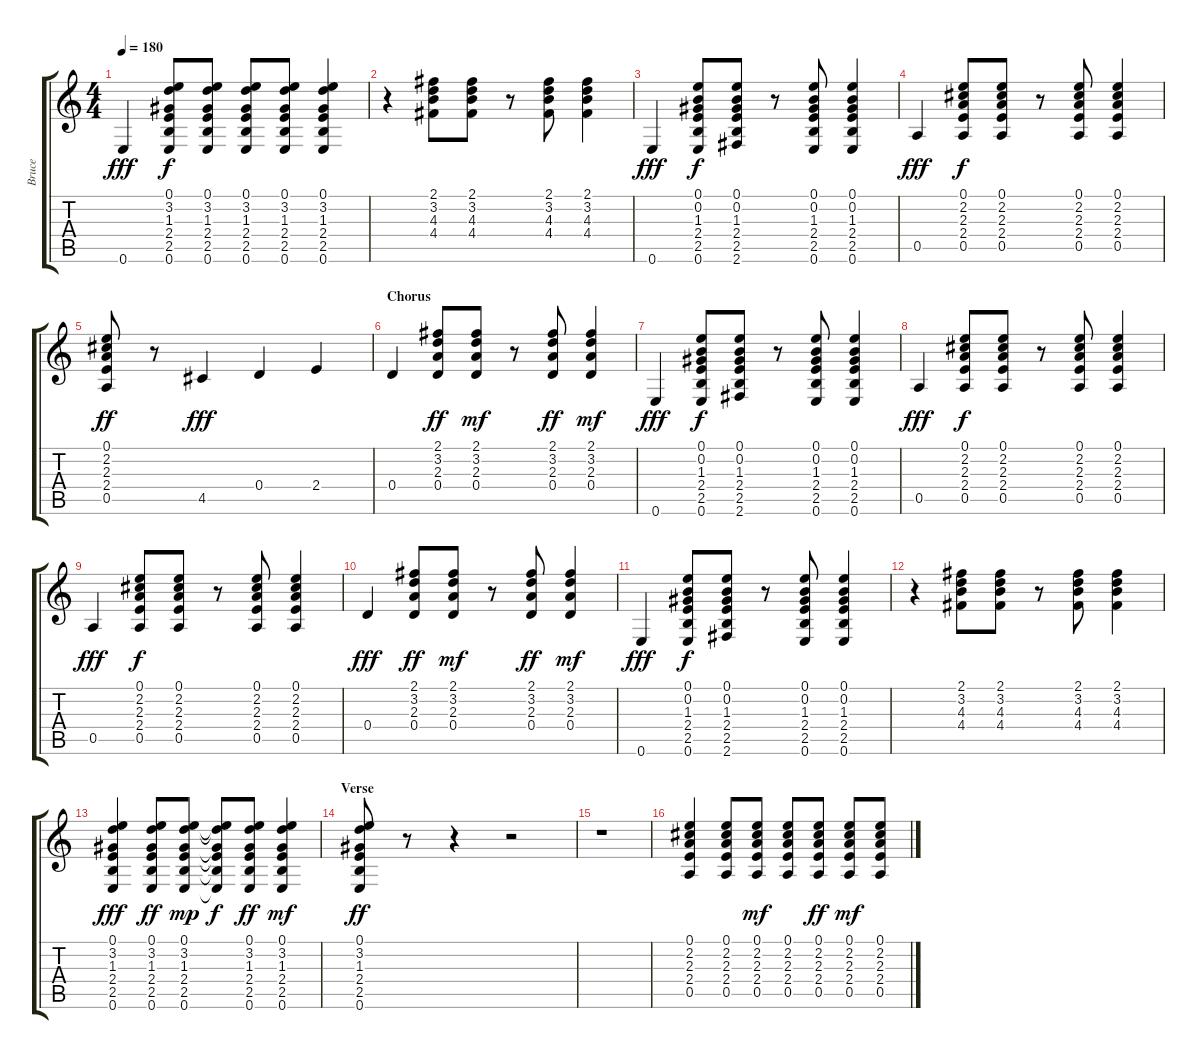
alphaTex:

\track ("Bruce" "Bruce") {instrument acousticguitarsteel}
\staff {score tabs}
\tuning (E4 B3 G3 D3 A2 E2) {hide}
\ts (4 4)
\tempo 180
\clef g2
\ks c
0.6.4{dy fff} (0.1 3.2 1.3 2.4 2.5 0.6).8{dy f} (0.1 3.2 1.3 2.4 2.5 0.6).8 (0.1 3.2 1.3 2.4 2.5 0.6).8 (0.1 3.2 1.3 2.4 2.5 0.6).8 (0.1 3.2 1.3 2.4 2.5 0.6).4 |
r.4 (2.1 3.2 4.3 4.4).8 (2.1 3.2 4.3 4.4).8 r.8 (2.1 3.2 4.3 4.4).8 (2.1 3.2 4.3 4.4).4 |
0.6.4{dy fff} (0.1 0.2 1.3 2.4 2.5 0.6).8{dy f} (0.1 0.2 1.3 2.4 2.5 2.6).8 r.8 (0.1 0.2 1.3 2.4 2.5 0.6).8 (0.1 0.2 1.3 2.4 2.5 0.6).4 |
0.5.4{dy fff} (0.1 2.2 2.3 2.4 0.5).8{dy f} (0.1 2.2 2.3 2.4 0.5).8 r.8 (0.1 2.2 2.3 2.4 0.5).8 (0.1 2.2 2.3 2.4 0.5).4 |
(0.1 2.2 2.3 2.4 0.5).8{dy ff} r.8 4.5.4{dy fff} 0.4.4 2.4.4 |
\section ("" "Chorus")
0.4.4 (2.1 3.2 2.3 0.4).8{dy ff} (2.1 3.2 2.3 0.4).8{dy mf} r.8 (2.1 3.2 2.3 0.4).8{dy ff} (2.1 3.2 2.3 0.4).4{dy mf} |
0.6.4{dy fff} (0.1 0.2 1.3 2.4 2.5 0.6).8{dy f} (0.1 0.2 1.3 2.4 2.5 2.6).8 r.8 (0.1 0.2 1.3 2.4 2.5 0.6).8 (0.1 0.2 1.3 2.4 2.5 0.6).4 |
0.5.4{dy fff} (0.1 2.2 2.3 2.4 0.5).8{dy f} (0.1 2.2 2.3 2.4 0.5).8 r.8 (0.1 2.2 2.3 2.4 0.5).8 (0.1 2.2 2.3 2.4 0.5).4 |
0.5.4{dy fff} (0.1 2.2 2.3 2.4 0.5).8{dy f} (0.1 2.2 2.3 2.4 0.5).8 r.8 (0.1 2.2 2.3 2.4 0.5).8 (0.1 2.2 2.3 2.4 0.5).4 |
0.4.4{dy fff} (2.1 3.2 2.3 0.4).8{dy ff} (2.1 3.2 2.3 0.4).8{dy mf} r.8 (2.1 3.2 2.3 0.4).8{dy ff} (2.1 3.2 2.3 0.4).4{dy mf} |
0.6.4{dy fff} (0.1 0.2 1.3 2.4 2.5 0.6).8{dy f} (0.1 0.2 1.3 2.4 2.5 2.6).8 r.8 (0.1 0.2 1.3 2.4 2.5 0.6).8 (0.1 0.2 1.3 2.4 2.5 0.6).4 |
r.4 (2.1 3.2 4.3 4.4).8 (2.1 3.2 4.3 4.4).8 r.8 (2.1 3.2 4.3 4.4).8 (2.1 3.2 4.3 4.4).4 |
(0.1 3.2 1.3 2.4 2.5 0.6).4{dy fff} (0.1 3.2 1.3 2.4 2.5 0.6).8{dy ff} (0.1 3.2 1.3 2.4 2.5 0.6).8{dy mp} (0.1{t} 3.2{t} 1.3{t} 2.4{t} 2.5{t} 0.6{t}).8{dy f} (0.1 3.2 1.3 2.4 2.5 0.6).8{dy ff} (0.1 3.2 1.3 2.4 2.5 0.6).4{dy mf} |
\section ("" "Verse")
(0.1 3.2 1.3 2.4 2.5 0.6).8{dy ff} r.8 r.4 r.2 |
r.1 |
(0.1 2.2 2.3 2.4 0.5).4 (0.1 2.2 2.3 2.4 0.5).8 (0.1 2.2 2.3 2.4 0.5).8{dy mf} (0.1 2.2 2.3 2.4 0.5).8 (0.1 2.2 2.3 2.4 0.5).8{dy ff} (0.1 2.2 2.3 2.4 0.5).8{dy mf} (0.1 2.2 2.3 2.4 0.5).8
